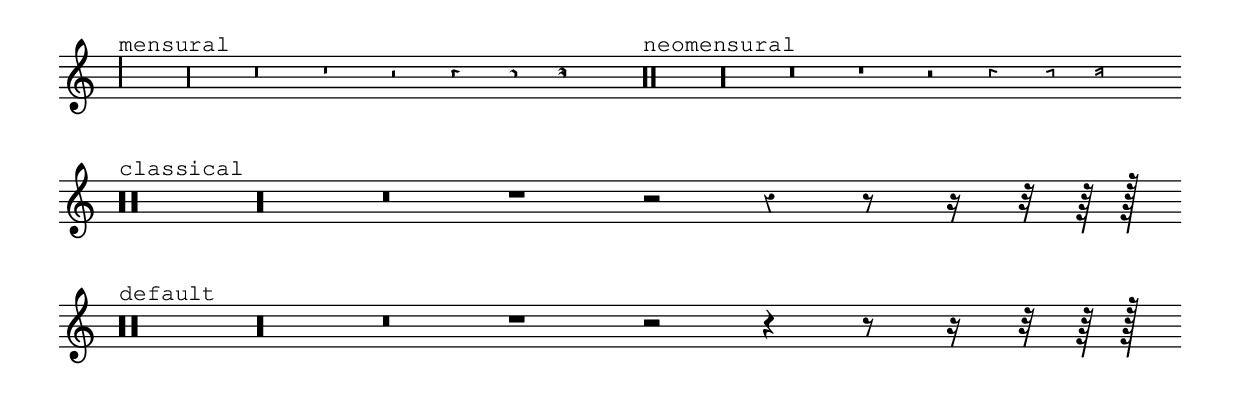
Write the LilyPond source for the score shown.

%% Do not edit this file; it is automatically
%% generated from LSR http://lsr.dsi.unimi.it
%% This file is in the public domain.
\version "2.13.10"

\header {
  lsrtags = "rhythms, ancient-notation, tweaks-and-overrides"

%% Translation of GIT committish: 4385ed4cc738e164a95798862580b4b86703356f
  doctitlees = "Estilos de silencios"
  texidoces = "
Los silencios se pueden imprimir en distintos estilos.
"
%% Translation of GIT committish: d96023d8792c8af202c7cb8508010c0d3648899d

  doctitlede = "Pausenstile"
  texidocde = "
Pausen können in verschiedenen Stilen dargestellt werden.
"


%% Translation of GIT committish: e71f19ad847d3e94ac89750f34de8b6bb28611df
  texidocfr = "
Les silences peuvent être gravés selon différents styles.

"
  doctitlefr = "Styles de silences"

  texidoc = "
Rests may be used in various styles.




"
  doctitle = "Rest styles"
} % begin verbatim

\layout {
  indent = 0
  \context {
    \Staff
    \remove "Time_signature_engraver"
  }
}

\new Staff \relative c {
  \cadenzaOn
  \override Staff.Rest #'style = #'mensural
  r\maxima^\markup \typewriter { mensural }
  r\longa r\breve r1 r2 r4 r8 r16 s32 s64 s128 s128
  \bar ""

  \override Staff.Rest #'style = #'neomensural
  r\maxima^\markup \typewriter { neomensural }
  r\longa r\breve r1 r2 r4 r8 r16 s32 s64 s128 s128
  \bar ""

  \override Staff.Rest #'style = #'classical
  r\maxima^\markup \typewriter { classical }
  r\longa r\breve r1 r2 r4 r8 r16 r32 r64 r128 s128
  \bar ""

  \override Staff.Rest  #'style = #'default
  r\maxima^\markup \typewriter { default }
  r\longa r\breve r1 r2 r4 r8 r16 r32 r64 r128 s128
}

